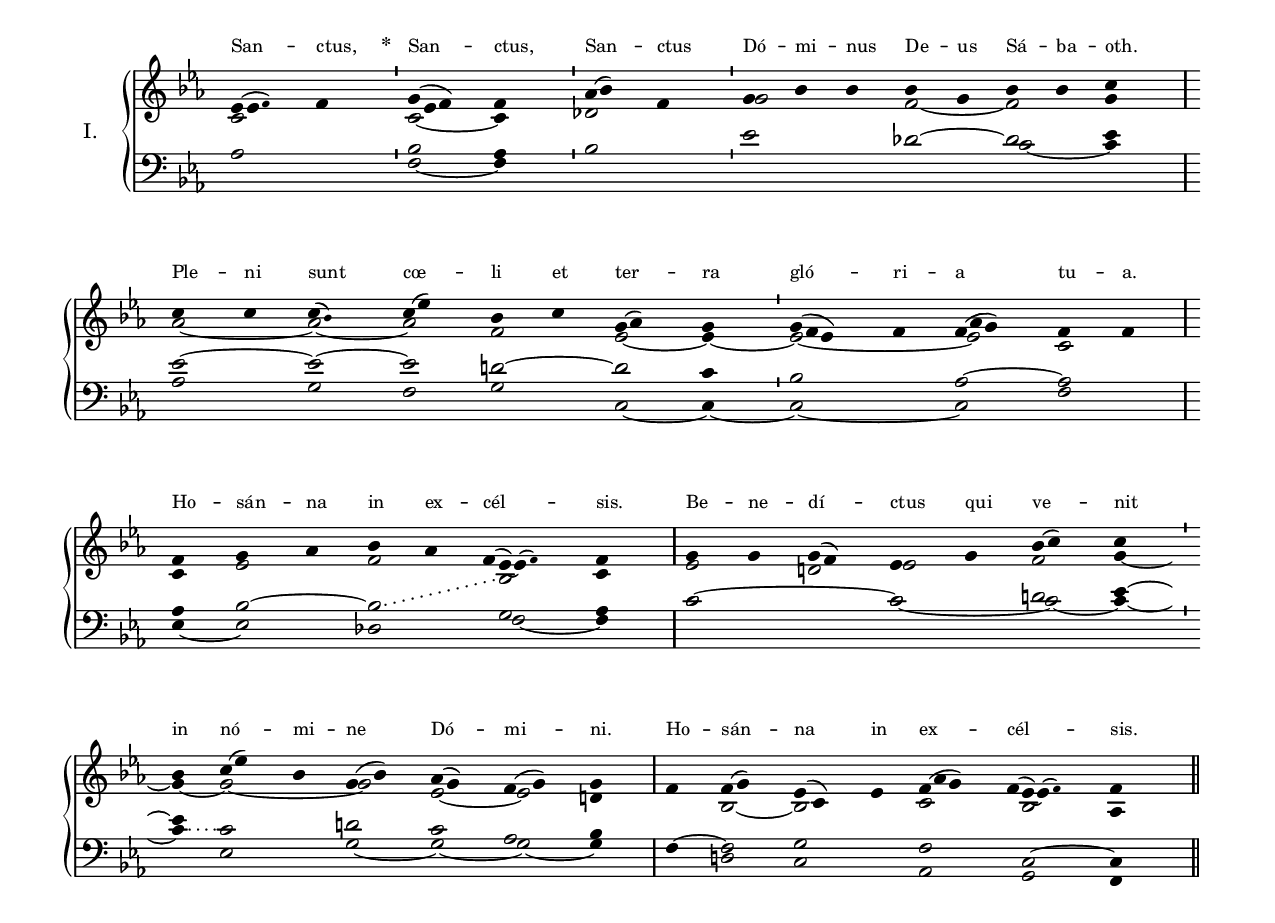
\version "2.18"
\include "gregorian.ly"
\include "noh2.ily"

%Page reference: page v.147
%(volume.page)

%Proofed 3/14

global = {
 \key f \dorian
 \cadenzaOn 
 \override Glissando #'thickness = #2.0
}

chantText = \lyricmode {
San -- ctus, 
\set stanza = " * " San -- ctus, San -- ctus Dó -- mi -- nus De -- us Sá -- ba -- oth. 
Ple -- ni sunt cœ -- li et ter -- ra gló -- ri -- a tu -- a. 
Ho -- sán -- na in ex -- cél -- sis. 
Be -- ne -- dí -- ctus qui ve -- nit in nó -- mi -- ne Dó -- mi -- ni. 
Ho -- sán -- na in ex -- cél -- sis. }

chantMusic = {
\tieDown   ees'4 ( ees'4 \once \tweak #'font-size #-4 f' ) f'4 \divisioMinima
 g'4 ( ees'4 f'4) f'4 \divisioMinima
 aes'4 ( bes'4) f'4 \divisioMinima
 g'4 bes'4 bes'4 bes'4 g'4 bes'4 bes'4 c''4 \divisioMaxima
 \forceBreak
 c''4 c''4 c''4 ( \once \tweak #'font-size #-4 bes' ) c''4 ( ees''4) bes'4 c''4 g'4 ( aes'4) g'4 \divisioMinima
 g'4 ( f'4 ees'4) f'4 f'4 ( aes'4 g'4) f'4 f'4 \divisioMaxima
 \forceBreak
 f'4 g'4 aes'4 bes'4 aes'4 f'4 ( ees'4) ~ ees'4 ( \once \tweak #'font-size #-4 f' ) f'4 \divisioMaxima
 g'4 g'4 g'4 ( f'4) ees'4 g'4 bes'4 ( c''4) c''4 \divisioMinima
 \forceBreak
 bes'4 c''4 ( ees''4) bes'4 g'4 ( bes'4) aes'4 ( g'4) f'4 ( g'4) g'4 \divisioMaxima
 f'4 f'4 ( g'4) ees'4 ( c'4) ees'4 f'4 ( aes'4 g'4) f'4 ( ees'4) ~ ees'4 ( \once \tweak #'font-size #-4 f' ) f'4 \finalis

}

altoMusic = {
c'2*4/2 \divisioMinima
c'2*3/2 ~ c'4 \divisioMinima
des'2*3/2 \divisioMinima
g'2*3/2 f'2 ~ f'2 g'4 \divisioMaxima
aes'2 ~ aes'2 ~ aes'2 f'2 ees'2 ~ ees'4 ~ \divisioMinima
ees'2*4/2 ~ ees'2*3/2 c'2 \divisioMaxima
c'4 ees'2 f'2*3/2 bes2*3/2 c'4 \divisioMaxima
ees'2 d'!2 ees'2 f'2 g'4 ~ \divisioMinima
g'4 ~ g'2*3/2 ~ g'2 ees'2 ~ ees'2 d'!4 \divisioMaxima
r4 bes2 ~ bes2*3/2 c'2*4/2 bes2*3/2 aes4 \finalis
}

tenorMusic = {
aes2*4/2 \divisioMinima
bes2*3/2 aes4 \divisioMinima
bes2*3/2 \divisioMinima
ees'2*3/2 des'2 ~ des'2 ees'4 \divisioMaxima
ees'2 ~ ees'2 ~ ees'2 d'!2 ~ d'2 c'4 \divisioMinima
bes2*4/2 aes2*3/2 ~ aes2 \divisioMaxima
aes4 bes2 ~ bes2*3/2 g2*3/2 aes4 \divisioMaxima
c'2*4/2 ~ c'2 d'!2 ees'4 ~ \divisioMinima
ees'4 c'2*3/2 d'!2 c'2 aes2 bes4 \divisioMaxima
f4 ~ f2 g2*3/2 f2*4/2 c2*3/2 ~ c4 \finalis
}

bassMusic = {
r2*4/2 \divisioMinima
f2*3/2 ~ f4 \divisioMinima
r2*8/2 c'2 ~ c'4 \divisioMaxima
aes2 g2 f2 g2 c2 ~ c4 ~ \divisioMinima
c2*4/2 ~ c2*3/2 f2 \divisioMaxima
ees4 ~ ees2 des2*3/2 f2*3/2 ~ f4 \divisioMaxima
c'2*4/2 c'2 ~ c'2 ~ c'4 ~ \divisioMinima
c'4 ees2*3/2 g2 ~ g2 ~ g2 ~ g4 \divisioMaxima
r4 d!2 c2*3/2 aes,2*4/2 g,2*3/2 f,4 \finalis
}

voiceLines = {
\voiceLineStyle


s2*42/2
\allowVoiceLineBreak
\voiceLine "down" "up" bes2*3/2 bes2*1/2


s2*12/2
\allowVoiceLineBreak
\voiceLine "down" "down" c'2*1/2 c'2*1/2


}

\score{
  <<
    \new Lyrics
    \new GrandStaff <<
      \set GrandStaff.autoBeaming = ##f
      \set GrandStaff.instrumentName = \markup \center-column {
        "I."
      }
      \new Staff = up <<
        \new Voice = "chant" {
          \voiceOne \global \chantMusic
        }
        \new Voice {
          \voiceTwo \global \altoMusic
        }
      >>

      \new Staff = down <<
        \clef bass
        \new Voice {
          \voiceOne \global \tenorMusic
        }
        \new Voice {
          \voiceTwo \global \bassMusic
        }
	\new Voice {
        \voiceThree \global \voiceLines
        }
      >>
    >>
    \context Lyrics {
      \lyricsto chant {
      \chantText
    }
    }
  >>
  \layout{
  }
  
}
